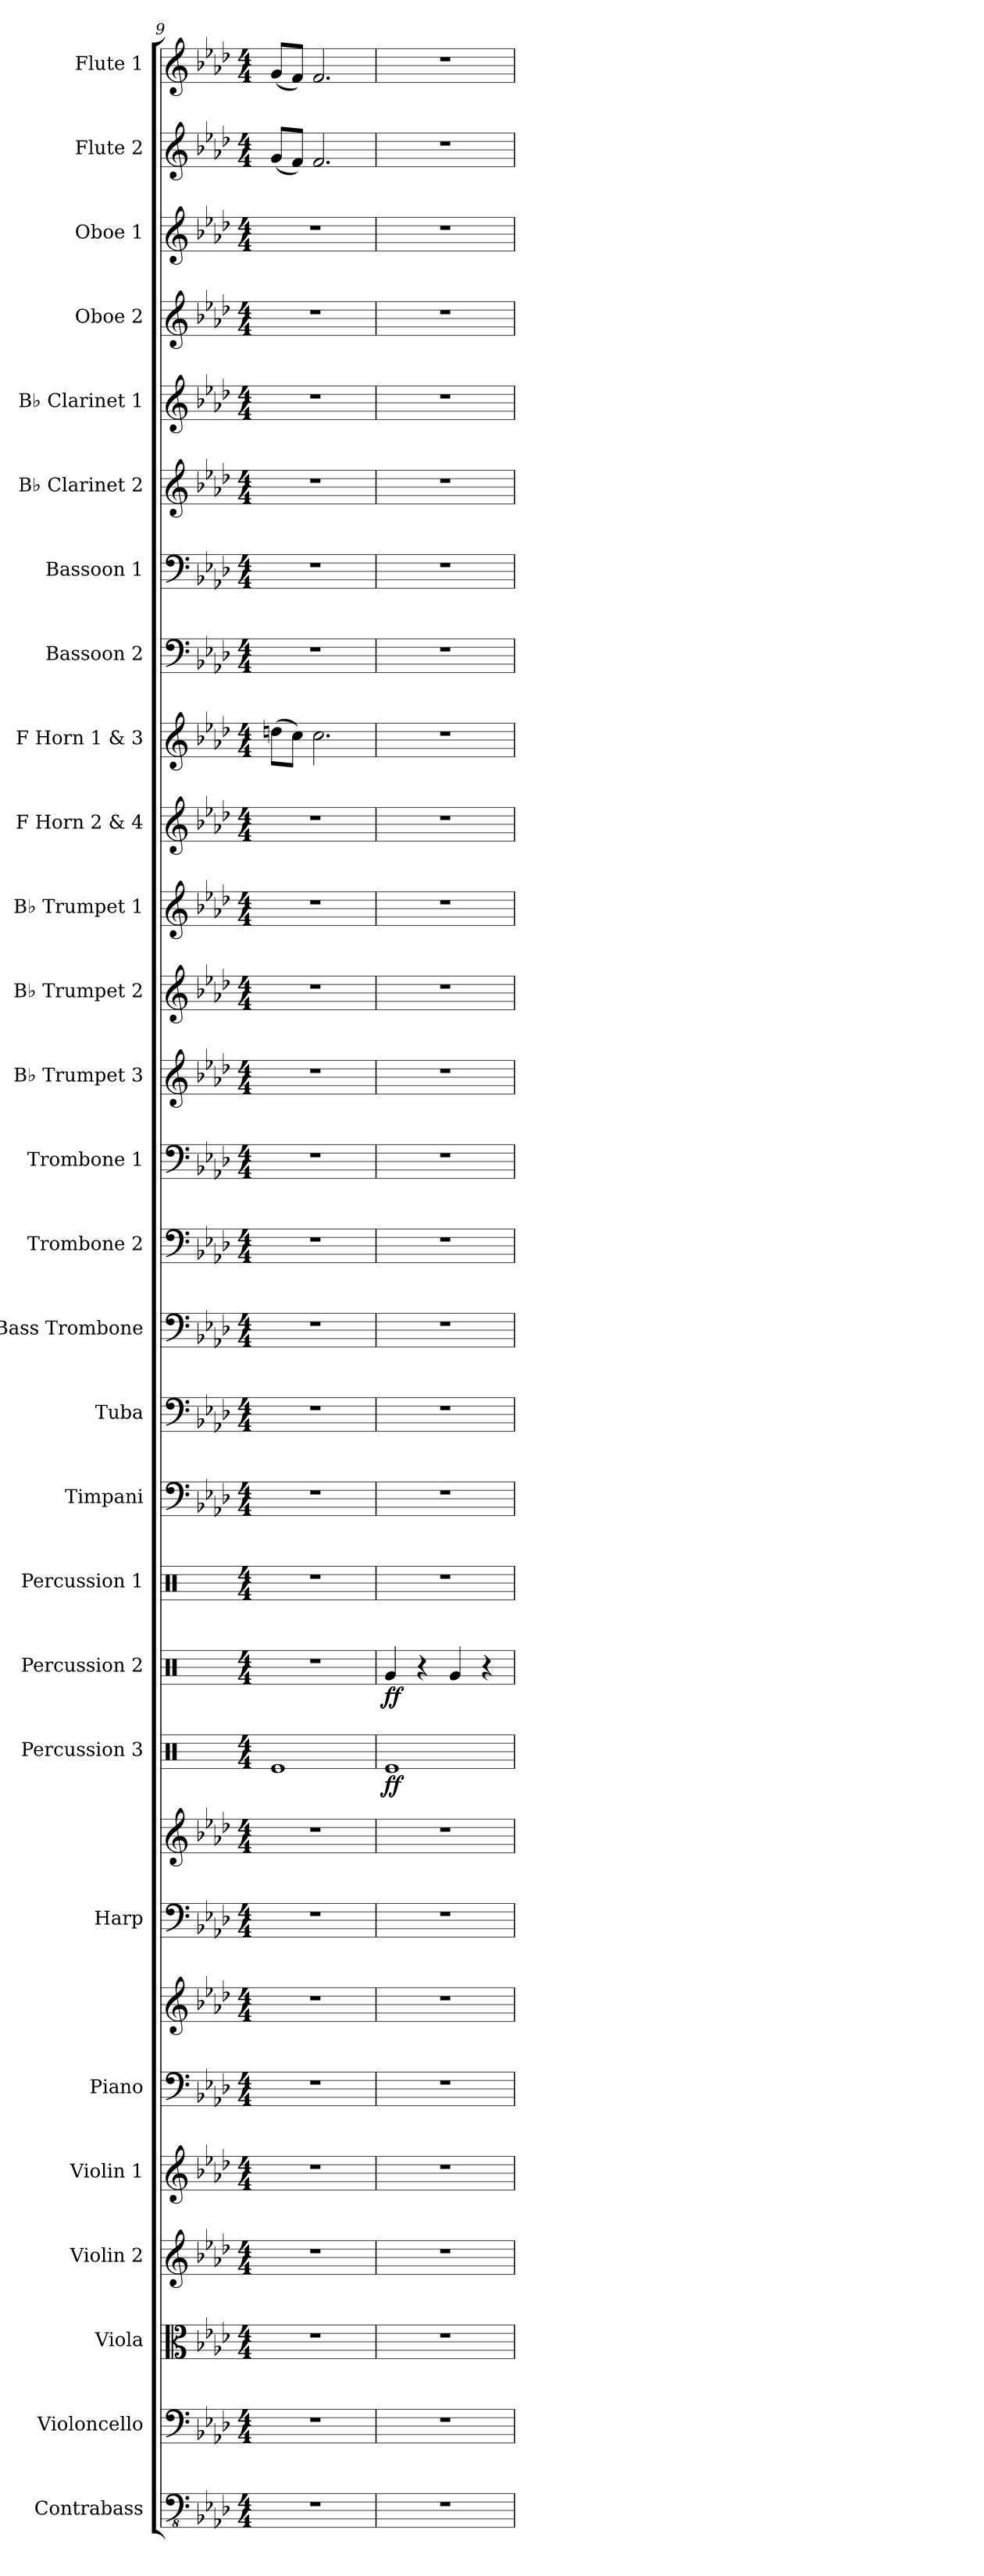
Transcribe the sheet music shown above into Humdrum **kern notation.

**kern	**kern	**kern	**kern	**kern	**kern	**kern	**kern	**kern	**kern	**dynam	**kern	**dynam	**kern	**kern	**kern	**kern	**kern	**kern	**kern	**kern	**kern	**kern	**kern	**kern	**kern	**kern	**kern	**kern	**kern	**kern	**kern
*part28	*part27	*part26	*part25	*part24	*part23	*part23	*part22	*part22	*part21	*part21	*part20	*part20	*part19	*part18	*part17	*part16	*part15	*part14	*part13	*part12	*part11	*part10	*part9	*part8	*part7	*part6	*part5	*part4	*part3	*part2	*part1
*staff30	*staff29	*staff28	*staff27	*staff26	*staff25	*staff24	*staff23	*staff22	*staff21	*staff21	*staff20	*staff20	*staff19	*staff18	*staff17	*staff16	*staff15	*staff14	*staff13	*staff12	*staff11	*staff10	*staff9	*staff8	*staff7	*staff6	*staff5	*staff4	*staff3	*staff2	*staff1
*I"Contrabass	*I"Violoncello	*I"Viola	*I"Violin 2	*I"Violin 1	*I"Piano	*	*I"Harp	*	*I"Percussion 3	*	*I"Percussion 2	*	*I"Percussion 1	*I"Timpani	*I"Tuba	*I"Bass Trombone	*I"Trombone 2	*I"Trombone 1	*I"B♭ Trumpet 3	*I"B♭ Trumpet 2	*I"B♭ Trumpet 1	*I"F Horn 2 &amp; 4	*I"F Horn 1 &amp; 3	*I"Bassoon 2	*I"Bassoon 1	*I"B♭ Clarinet 2	*I"B♭ Clarinet 1	*I"Oboe 2	*I"Oboe 1	*I"Flute 2	*I"Flute 1
*I'Cb.	*I'Vc.	*I'Vla.	*I'Vln. 2	*I'Vln. 1	*I'Pno.	*	*I'Hrp.	*	*I'Prc. 3	*	*I'Prc. 2	*	*I'Prc. 1	*I'Timp.	*I'Tba.	*I'B. Tbn.	*I'Tbn. 2	*I'Tbn. 1	*I'B♭ Tpt. 3	*I'B♭ Tpt. 2	*I'B♭ Tpt. 1	*I'F Hn. 2 4	*I'F Hn. 1 3	*I'Bsn. 2	*I'Bsn. 1	*I'B♭ Cl. 2	*I'B♭ Cl. 1	*I'Ob. 2	*I'Ob. 1	*I'Fl. 2	*I'Fl. 1
*clefFv4	*clefF4	*clefC3	*clefG2	*clefG2	*clefF4	*clefG2	*clefF4	*clefG2	*clefX	*	*clefX	*	*clefX	*clefF4	*clefF4	*clefF4	*clefF4	*clefF4	*clefG2	*clefG2	*clefG2	*clefG2	*clefG2	*clefF4	*clefF4	*clefG2	*clefG2	*clefG2	*clefG2	*clefG2	*clefG2
*ITrd7c12	*	*	*	*	*	*	*	*	*	*	*	*	*	*	*	*	*	*	*ITrd1c2	*ITrd1c2	*ITrd1c2	*ITrd4c7	*ITrd4c7	*	*	*ITrd1c2	*ITrd1c2	*	*	*	*
*k[b-e-a-d-]	*k[b-e-a-d-]	*k[b-e-a-d-]	*k[b-e-a-d-]	*k[b-e-a-d-]	*k[b-e-a-d-]	*k[b-e-a-d-]	*k[b-e-a-d-]	*k[b-e-a-d-]	*k[]	*	*k[]	*	*k[]	*k[b-e-a-d-]	*k[b-e-a-d-]	*k[b-e-a-d-]	*k[b-e-a-d-]	*k[b-e-a-d-]	*k[b-e-a-d-g-c-]	*k[b-e-a-d-g-c-]	*k[b-e-a-d-g-c-]	*k[b-e-a-d-g-]	*k[b-e-a-d-g-]	*k[b-e-a-d-]	*k[b-e-a-d-]	*k[b-e-a-d-g-c-]	*k[b-e-a-d-g-c-]	*k[b-e-a-d-]	*k[b-e-a-d-]	*k[b-e-a-d-]	*k[b-e-a-d-]
*M4/4	*M4/4	*M4/4	*M4/4	*M4/4	*M4/4	*M4/4	*M4/4	*M4/4	*M4/4	*	*M4/4	*	*M4/4	*M4/4	*M4/4	*M4/4	*M4/4	*M4/4	*M4/4	*M4/4	*M4/4	*M4/4	*M4/4	*M4/4	*M4/4	*M4/4	*M4/4	*M4/4	*M4/4	*M4/4	*M4/4
=9	=9	=9	=9	=9	=9	=9	=9	=9	=9	=9	=9	=9	=9	=9	=9	=9	=9	=9	=9	=9	=9	=9	=9	=9	=9	=9	=9	=9	=9	=9	=9
1r	1r	1r	1r	1r	1r	1r	1r	1r	1Re	.	1r	.	1r	1r	1r	1r	1r	1r	1r	1r	1r	1r	(8gn\L	1r	1r	1r	1r	1r	1r	(8g/L	(8g/L
.	.	.	.	.	.	.	.	.	.	.	.	.	.	.	.	.	.	.	.	.	.	.	8f\J)	.	.	.	.	.	.	8f/J)	8f/J)
.	.	.	.	.	.	.	.	.	.	.	.	.	.	.	.	.	.	.	.	.	.	.	2.f\	.	.	.	.	.	.	2.f/	2.f/
=10	=10	=10	=10	=10	=10	=10	=10	=10	=10	=10	=10	=10	=10	=10	=10	=10	=10	=10	=10	=10	=10	=10	=10	=10	=10	=10	=10	=10	=10	=10	=10
!	!	!	!	!	!	!	!	!	!	!LO:DY:b	!	!LO:DY:b	!	!	!	!	!	!	!	!	!	!	!	!	!	!	!	!	!	!	!
1r	1r	1r	1r	1r	1r	1r	1r	1r	1Re	ff	4Rg/	ff	1r	1r	1r	1r	1r	1r	1r	1r	1r	1r	1r	1r	1r	1r	1r	1r	1r	1r	1r
.	.	.	.	.	.	.	.	.	.	.	4r	.	.	.	.	.	.	.	.	.	.	.	.	.	.	.	.	.	.	.	.
.	.	.	.	.	.	.	.	.	.	.	4Rg/	.	.	.	.	.	.	.	.	.	.	.	.	.	.	.	.	.	.	.	.
.	.	.	.	.	.	.	.	.	.	.	4r	.	.	.	.	.	.	.	.	.	.	.	.	.	.	.	.	.	.	.	.
=	=	=	=	=	=	=	=	=	=	=	=	=	=	=	=	=	=	=	=	=	=	=	=	=	=	=	=	=	=	=	=
*-	*-	*-	*-	*-	*-	*-	*-	*-	*-	*-	*-	*-	*-	*-	*-	*-	*-	*-	*-	*-	*-	*-	*-	*-	*-	*-	*-	*-	*-	*-	*-
